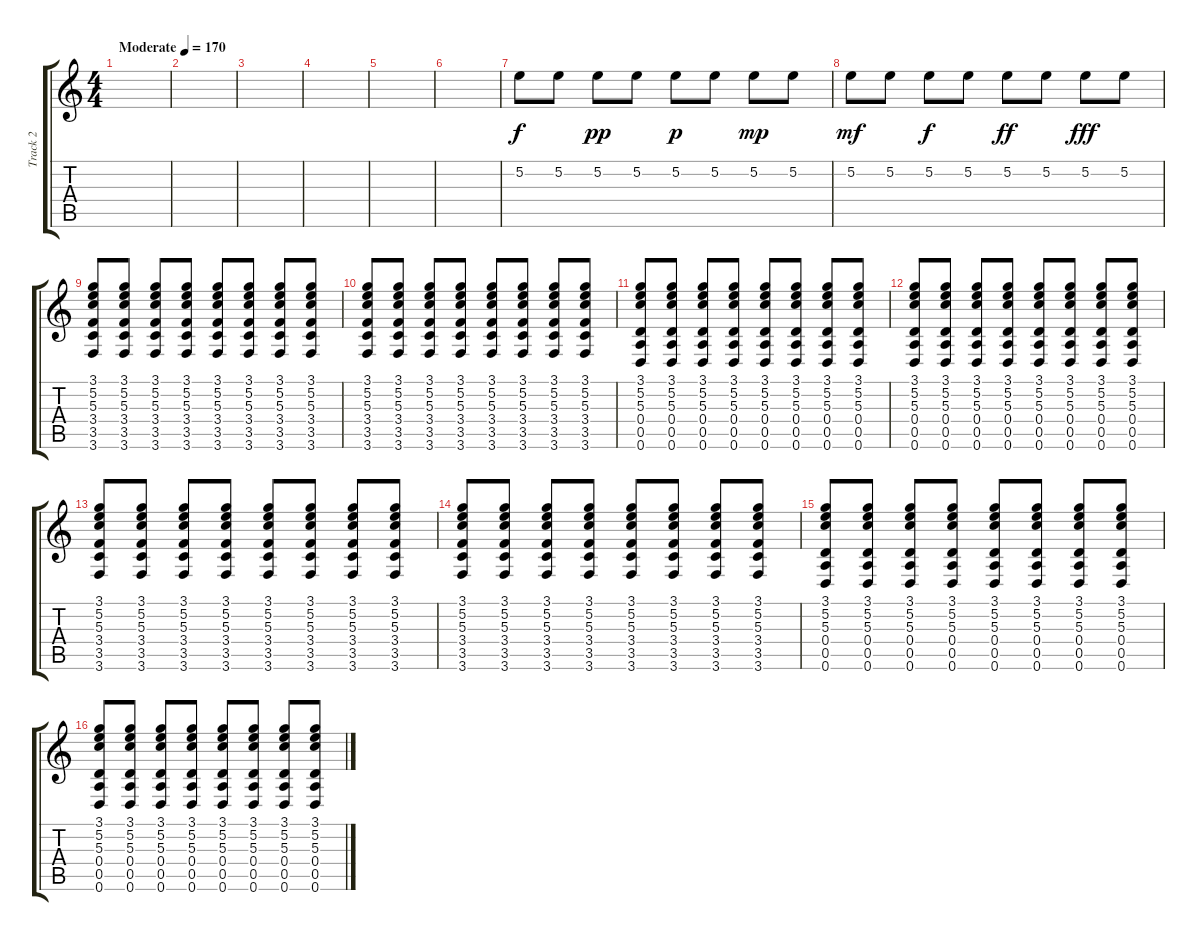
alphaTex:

\track ("Track 2" "Track 2") {instrument overdrivenguitar}
\staff {score tabs}
\tuning (E4 B3 G3 D3 A2 D2) {hide}
\ts (4 4)
\tempo (170 "Moderate")
\clef g2
\ks c
|
|
|
|
|
|
5.2.8 5.2.8 5.2.8{dy pp} 5.2.8 5.2.8{dy p} 5.2.8 5.2.8{dy mp} 5.2.8 |
5.2.8{dy mf} 5.2.8 5.2.8{dy f} 5.2.8 5.2.8{dy ff} 5.2.8 5.2.8{dy fff} 5.2.8 |
(3.1 5.2 5.3 3.4 3.5 3.6).8 (3.1 5.2 5.3 3.4 3.5 3.6).8 (3.1 5.2 5.3 3.4 3.5 3.6).8 (3.1 5.2 5.3 3.4 3.5 3.6).8 (3.1 5.2 5.3 3.4 3.5 3.6).8 (3.1 5.2 5.3 3.4 3.5 3.6).8 (3.1 5.2 5.3 3.4 3.5 3.6).8 (3.1 5.2 5.3 3.4 3.5 3.6).8 |
(3.1 5.2 5.3 3.4 3.5 3.6).8 (3.1 5.2 5.3 3.4 3.5 3.6).8 (3.1 5.2 5.3 3.4 3.5 3.6).8 (3.1 5.2 5.3 3.4 3.5 3.6).8 (3.1 5.2 5.3 3.4 3.5 3.6).8 (3.1 5.2 5.3 3.4 3.5 3.6).8 (3.1 5.2 5.3 3.4 3.5 3.6).8 (3.1 5.2 5.3 3.4 3.5 3.6).8 |
(3.1 5.2 5.3 0.4 0.5 0.6).8 (3.1 5.2 5.3 0.4 0.5 0.6).8 (3.1 5.2 5.3 0.4 0.5 0.6).8 (3.1 5.2 5.3 0.4 0.5 0.6).8 (3.1 5.2 5.3 0.4 0.5 0.6).8 (3.1 5.2 5.3 0.4 0.5 0.6).8 (3.1 5.2 5.3 0.4 0.5 0.6).8 (3.1 5.2 5.3 0.4 0.5 0.6).8 |
(3.1 5.2 5.3 0.4 0.5 0.6).8 (3.1 5.2 5.3 0.4 0.5 0.6).8 (3.1 5.2 5.3 0.4 0.5 0.6).8 (3.1 5.2 5.3 0.4 0.5 0.6).8 (3.1 5.2 5.3 0.4 0.5 0.6).8 (3.1 5.2 5.3 0.4 0.5 0.6).8 (3.1 5.2 5.3 0.4 0.5 0.6).8 (3.1 5.2 5.3 0.4 0.5 0.6).8 |
(3.1 5.2 5.3 3.4 3.5 3.6).8 (3.1 5.2 5.3 3.4 3.5 3.6).8 (3.1 5.2 5.3 3.4 3.5 3.6).8 (3.1 5.2 5.3 3.4 3.5 3.6).8 (3.1 5.2 5.3 3.4 3.5 3.6).8 (3.1 5.2 5.3 3.4 3.5 3.6).8 (3.1 5.2 5.3 3.4 3.5 3.6).8 (3.1 5.2 5.3 3.4 3.5 3.6).8 |
(3.1 5.2 5.3 3.4 3.5 3.6).8 (3.1 5.2 5.3 3.4 3.5 3.6).8 (3.1 5.2 5.3 3.4 3.5 3.6).8 (3.1 5.2 5.3 3.4 3.5 3.6).8 (3.1 5.2 5.3 3.4 3.5 3.6).8 (3.1 5.2 5.3 3.4 3.5 3.6).8 (3.1 5.2 5.3 3.4 3.5 3.6).8 (3.1 5.2 5.3 3.4 3.5 3.6).8 |
(3.1 5.2 5.3 0.4 0.5 0.6).8 (3.1 5.2 5.3 0.4 0.5 0.6).8 (3.1 5.2 5.3 0.4 0.5 0.6).8 (3.1 5.2 5.3 0.4 0.5 0.6).8 (3.1 5.2 5.3 0.4 0.5 0.6).8 (3.1 5.2 5.3 0.4 0.5 0.6).8 (3.1 5.2 5.3 0.4 0.5 0.6).8 (3.1 5.2 5.3 0.4 0.5 0.6).8 |
(3.1 5.2 5.3 0.4 0.5 0.6).8 (3.1 5.2 5.3 0.4 0.5 0.6).8 (3.1 5.2 5.3 0.4 0.5 0.6).8 (3.1 5.2 5.3 0.4 0.5 0.6).8 (3.1 5.2 5.3 0.4 0.5 0.6).8 (3.1 5.2 5.3 0.4 0.5 0.6).8 (3.1 5.2 5.3 0.4 0.5 0.6).8 (3.1 5.2 5.3 0.4 0.5 0.6).8
